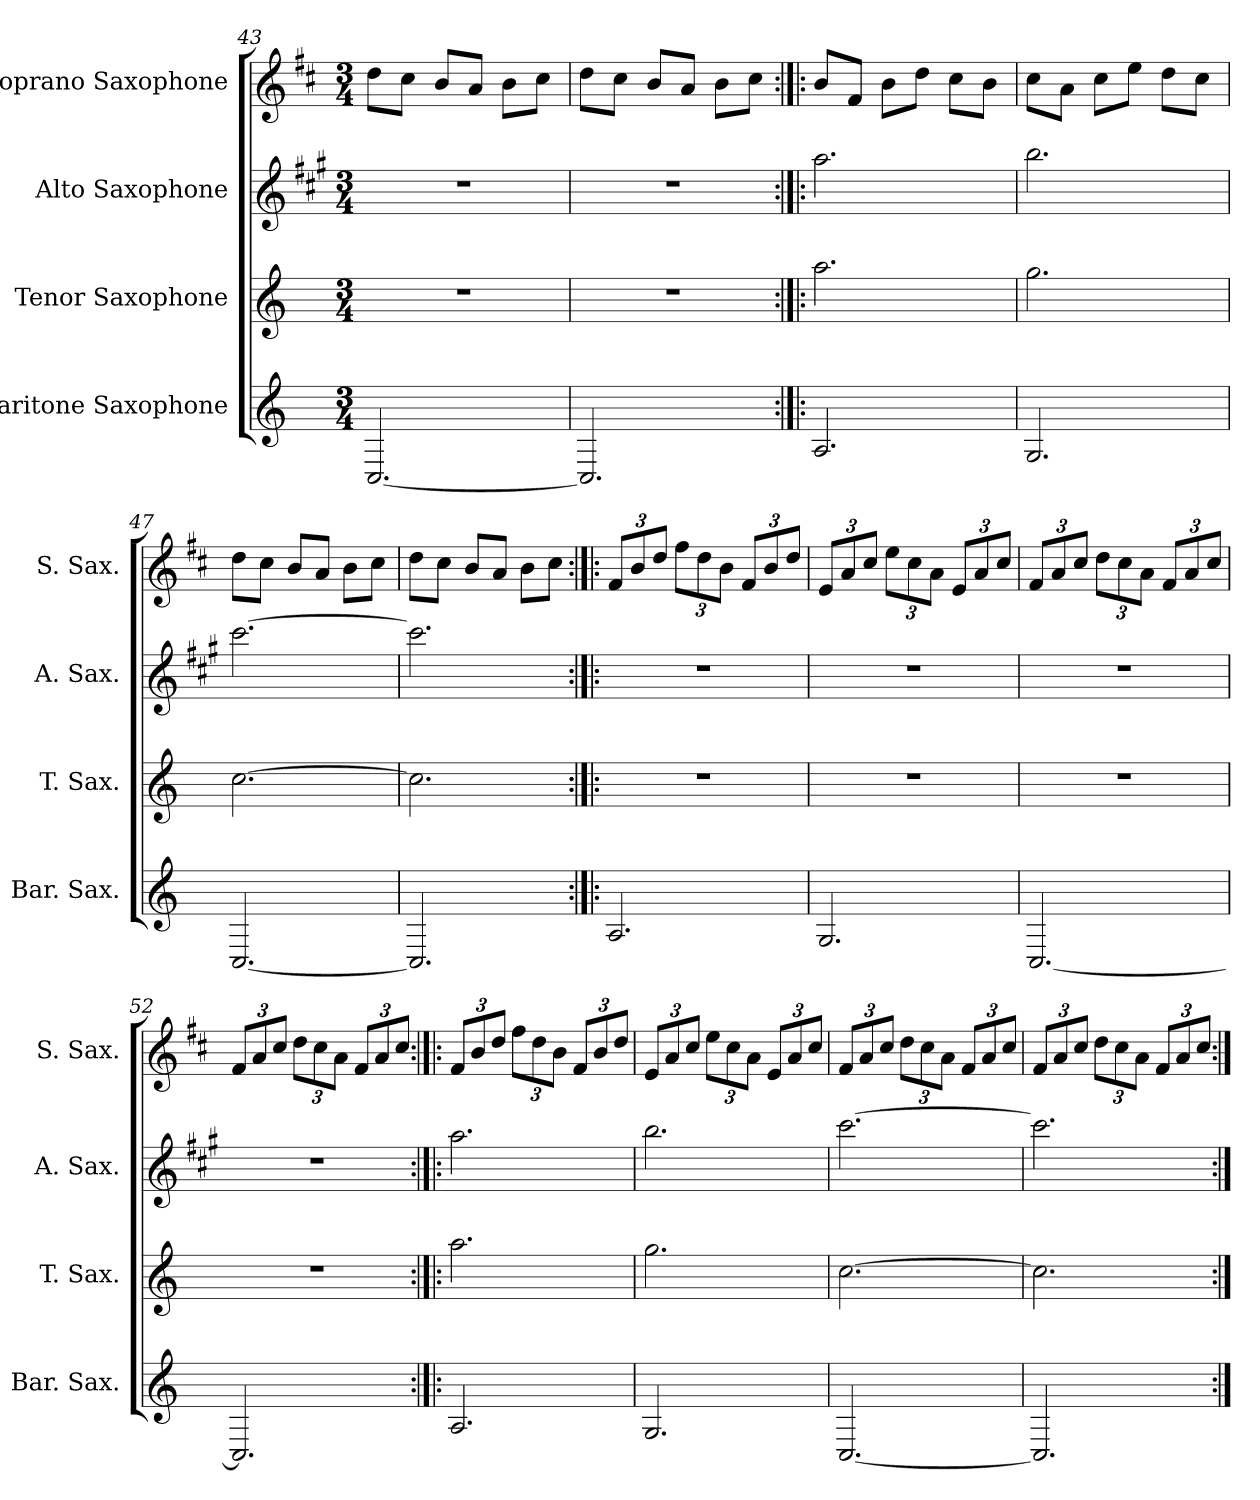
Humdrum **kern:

**kern	**kern	**kern	**kern
*part4	*part3	*part2	*part1
*staff4	*staff3	*staff2	*staff1
*I"Baritone Saxophone	*I"Tenor Saxophone	*I"Alto Saxophone	*I"Soprano Saxophone
*I'Bar. Sax.	*I'T. Sax.	*I'A. Sax.	*I'S. Sax.
*clefG2	*clefG2	*clefG2	*clefG2
*ITrd12c21	*ITrd8c14	*ITrd5c9	*ITrd1c2
*k[]	*k[]	*k[]	*k[]
*M3/4	*M3/4	*M3/4	*M3/4
=43	=43	=43	=43
[2.CC/	2.r	2.r	8cc\L
.	.	.	8b\J
.	.	.	8a/L
.	.	.	8g/J
.	.	.	8a\L
.	.	.	8b\J
=44	=44	=44	=44
2.CC/]	2.r	2.r	8cc\L
.	.	.	8b\J
.	.	.	8a/L
.	.	.	8g/J
.	.	.	8a\L
.	.	.	8b\J
!!LO:PB:g=z
=45:|!|:	=45:|!|:	=45:|!|:	=45:|!|:
2.AA/	2.a\	2.cc\	8a/L
.	.	.	8e/J
.	.	.	8a\L
.	.	.	8cc\J
.	.	.	8b\L
.	.	.	8a\J
=46	=46	=46	=46
2.GG/	2.g\	2.dd\	8b\L
.	.	.	8g\J
.	.	.	8b\L
.	.	.	8dd\J
.	.	.	8cc\L
.	.	.	8b\J
=47	=47	=47	=47
[2.CC/	[2.c\	[2.ee\	8cc\L
.	.	.	8b\J
.	.	.	8a/L
.	.	.	8g/J
.	.	.	8a\L
.	.	.	8b\J
=48	=48	=48	=48
2.CC/]	2.c\]	2.ee\]	8cc\L
.	.	.	8b\J
.	.	.	8a/L
.	.	.	8g/J
.	.	.	8a\L
.	.	.	8b\J
!!LO:LB:g=z
=49:|!|:	=49:|!|:	=49:|!|:	=49:|!|:
*	*	*	*Xbrackettup
2.AA/	2.r	2.r	12e/L
.	.	.	12a/
.	.	.	12cc/J
.	.	.	12ee\L
.	.	.	12cc\
.	.	.	12a\J
.	.	.	12e/L
.	.	.	12a/
.	.	.	12cc/J
=50	=50	=50	=50
2.GG/	2.r	2.r	12d/L
.	.	.	12g/
.	.	.	12b/J
.	.	.	12dd\L
.	.	.	12b\
.	.	.	12g\J
.	.	.	12d/L
.	.	.	12g/
.	.	.	12b/J
=51	=51	=51	=51
[2.CC/	2.r	2.r	12e/L
.	.	.	12g/
.	.	.	12b/J
.	.	.	12cc\L
.	.	.	12b\
.	.	.	12g\J
.	.	.	12e/L
.	.	.	12g/
.	.	.	12b/J
=52	=52	=52	=52
2.CC/]	2.r	2.r	12e/L
.	.	.	12g/
.	.	.	12b/J
.	.	.	12cc\L
.	.	.	12b\
.	.	.	12g\J
.	.	.	12e/L
.	.	.	12g/
.	.	.	12b/J
!!LO:LB:g=z
=53:|!|:	=53:|!|:	=53:|!|:	=53:|!|:
2.AA/	2.a\	2.cc\	12e/L
.	.	.	12a/
.	.	.	12cc/J
.	.	.	12ee\L
.	.	.	12cc\
.	.	.	12a\J
.	.	.	12e/L
.	.	.	12a/
.	.	.	12cc/J
=54	=54	=54	=54
2.GG/	2.g\	2.dd\	12d/L
.	.	.	12g/
.	.	.	12b/J
.	.	.	12dd\L
.	.	.	12b\
.	.	.	12g\J
.	.	.	12d/L
.	.	.	12g/
.	.	.	12b/J
=55	=55	=55	=55
[2.CC/	[2.c\	[2.ee\	12e/L
.	.	.	12g/
.	.	.	12b/J
.	.	.	12cc\L
.	.	.	12b\
.	.	.	12g\J
.	.	.	12e/L
.	.	.	12g/
.	.	.	12b/J
=56	=56	=56	=56
2.CC/]	2.c\]	2.ee\]	12e/L
.	.	.	12g/
.	.	.	12b/J
.	.	.	12cc\L
.	.	.	12b\
.	.	.	12g\J
.	.	.	12e/L
.	.	.	12g/
.	.	.	12b/J
=:|!	=:|!	=:|!	=:|!
*-	*-	*-	*-
